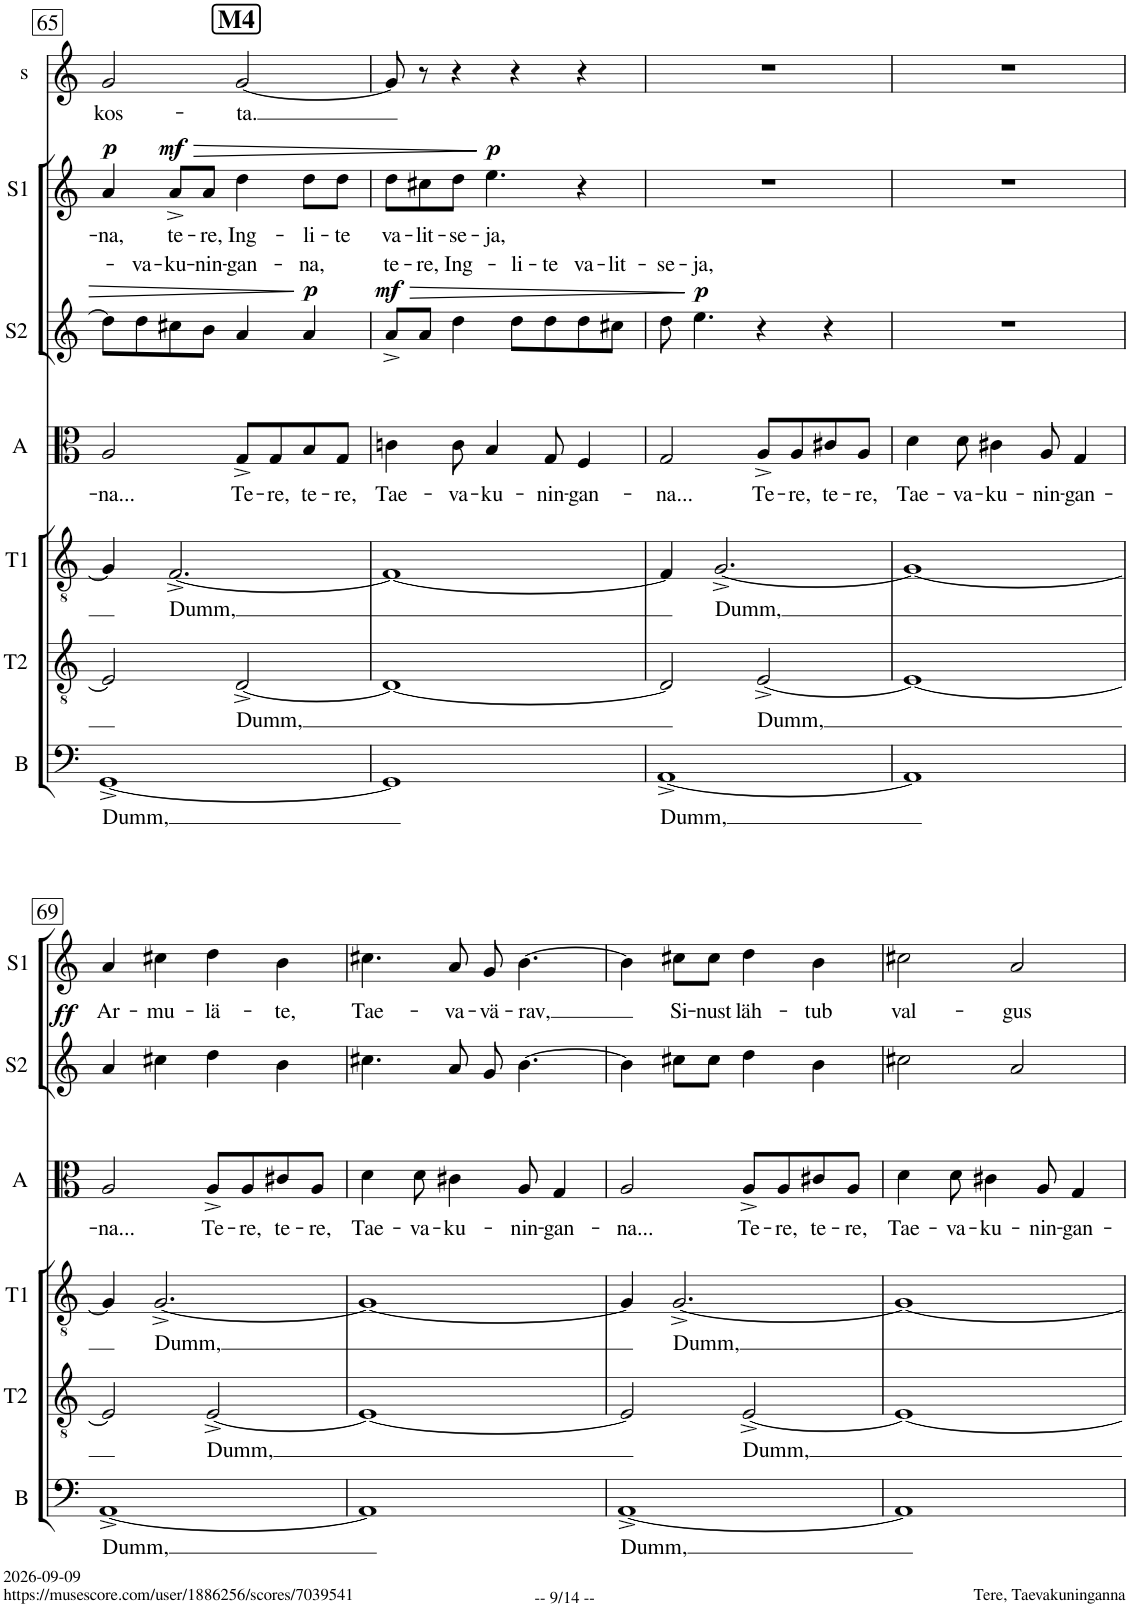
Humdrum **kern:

**kern	**text	**kern	**text	**kern	**text	**kern	**text	**kern	**text	**dynam	**kern	**text	**dynam	**kern	**text
*part7	*part7	*part6	*part6	*part5	*part5	*part4	*part4	*part3	*part3	*part3	*part2	*part2	*part2	*part1	*part1
*staff7	*staff7	*staff6	*staff6	*staff5	*staff5	*staff4	*staff4	*staff3	*staff3	*staff3	*staff2	*staff2	*staff2	*staff1	*staff1
*I"Bass	*	*I"Tenor II	*	*I"Tenor I	*	*I"Alto	*	*I"Soprano II	*	*	*I"Soprano I	*	*	*I"Solo	*
*I'B	*	*I'T2	*	*I'T1	*	*I'A	*	*I'S2	*	*	*I'S1	*	*	*I's	*
!!LO:PB:g=z
*clefF4	*	*clefGv2	*	*clefGv2	*	*clefC3	*	*clefG2	*	*	*clefG2	*	*	*clefG2	*
*	*	*	*	*	*	*Trd1c2	*	*	*	*	*	*	*	*	*
*k[]	*	*k[]	*	*k[]	*	*k[]	*	*k[]	*	*	*k[]	*	*	*k[]	*
*M4/4	*	*M4/4	*	*M4/4	*	*M4/4	*	*M4/4	*	*	*M4/4	*	*	*M4/4	*
!!LO:REH:place=s1:a:B:cj:fs=14:t=M4:qo=2
=65	=65	=65	=65	=65	=65	=65	=65	=65	=65	=65	=65	=65	=65	=65	=65
!	!LO:LY:b	!	!	!	!	!	!LO:LY:b	!	!	!	!	!LO:LY:b	!LO:DY:a	!	!LO:LY:b
[1GG^	Dumm,	2E/]	.	4G/]	.	2A/	-na...	8dd\L]	.	.	4a/	-na,	p	2g/	kos-
!	!	!	!	!	!	!	!	!	!LO:LY:a	!	!	!	!	!	!
.	.	.	.	.	.	.	.	8dd\	-va-	.	.	.	.	.	.
!	!	!	!	!	!LO:LY:b	!	!	!	!LO:LY:a	!	!	!LO:LY:b	!LO:HP:b	!	!
!	!	!	!	!	!	!	!	!	!	!	!	!	!LO:DY:n=1:a	!	!
.	.	.	.	[2.F^/	Dumm,	.	.	8cc#X\	-ku-	.	8a^/L	te-	> mf	.	.
!	!	!	!	!	!	!	!	!	!LO:LY:a	!	!	!LO:LY:b	!	!	!
.	.	.	.	.	.	.	.	8b\J	-nin-	.	8a/J	-re,	.	.	.
!	!	!	!LO:LY:b	!	!	!	!LO:LY:b	!	!LO:LY:a	!	!	!LO:LY:b	!	!	!LO:LY:b
.	.	[2D^/	Dumm,	.	.	8G^/L	Te-	4a/	-gan-	.	4dd\	Ing-	.	[2g/	-ta.
!	!	!	!	!	!	!	!LO:LY:b	!	!	!	!	!	!	!	!
.	.	.	.	.	.	8G/	-re,	.	.	.	.	.	.	.	.
!	!	!	!	!	!	!	!LO:LY:b	!	!LO:LY:a	!LO:DY:a	!	!LO:LY:b	!	!	!
.	.	.	.	.	.	8B/	te-	4a/	-na,	p	8dd\L	-li-	.	.	.
!	!	!	!	!	!	!	!LO:LY:b	!	!	!	!	!LO:LY:b	!	!	!
.	.	.	.	.	.	8G/J	-re,	.	.	.	8dd\J	-te	.	.	.
=66	=66	=66	=66	=66	=66	=66	=66	=66	=66	=66	=66	=66	=66	=66	=66
!	!	!	!	!	!	!	!LO:LY:b	!	!LO:LY:a	!LO:HP:b	!	!LO:LY:b	!	!	!
!	!	!	!	!	!	!	!	!	!	!LO:DY:n=1:a	!	!	!	!	!
1GG]	.	1D_	.	1F_	.	4cn\	Tae-	8a^/L	te-	> mf	8dd\L	va-	.	8g/]	.
!	!	!	!	!	!	!	!	!	!LO:LY:a	!	!	!LO:LY:b	!	!	!
.	.	.	.	.	.	.	.	8a/J	-re,	.	8cc#X\	-lit-	.	8r	.
!	!	!	!	!	!	!	!LO:LY:b	!	!LO:LY:a	!	!	!LO:LY:b	!	!	!
.	.	.	.	.	.	8c\	-va-	4dd\	Ing-	.	8dd\J	-se-	.	4r	.
!	!	!	!	!	!	!	!LO:LY:b	!	!	!	!	!LO:LY:b	!LO:DY:n=1:a	!	!
.	.	.	.	.	.	4B/	-ku-	.	.	.	4.ee\	-ja,	] p	.	.
!	!	!	!	!	!	!	!	!	!LO:LY:a	!	!	!	!	!	!
.	.	.	.	.	.	.	.	8dd\L	-li-	.	.	.	.	4r	.
!	!	!	!	!	!	!	!LO:LY:b	!	!LO:LY:a	!	!	!	!	!	!
.	.	.	.	.	.	8G/	-nin-	8dd\	-te	.	.	.	.	.	.
!	!	!	!	!	!	!	!LO:LY:b	!	!LO:LY:a	!	!	!	!	!	!
.	.	.	.	.	.	4F/	-gan-	8dd\	va-	.	4r	.	.	4r	.
!	!	!	!	!	!	!	!	!	!LO:LY:a	!	!	!	!	!	!
.	.	.	.	.	.	.	.	8cc#X\J	-lit-	.	.	.	.	.	.
=67	=67	=67	=67	=67	=67	=67	=67	=67	=67	=67	=67	=67	=67	=67	=67
!	!LO:LY:b	!	!	!	!	!	!LO:LY:b	!	!LO:LY:a	!	!	!	!	!	!
[1AA^	Dumm,	2D/]	.	4F/]	.	2G/	-na...	8dd\	-se-	.	1r	.	.	1r	.
!	!	!	!	!	!	!	!	!	!LO:LY:a	!LO:DY:n=1:a	!	!	!	!	!
.	.	.	.	.	.	.	.	4.ee\	-ja,	] p	.	.	.	.	.
!	!	!	!	!	!LO:LY:b	!	!	!	!	!	!	!	!	!	!
.	.	.	.	[2.G^/	Dumm,	.	.	.	.	.	.	.	.	.	.
!	!	!	!LO:LY:b	!	!	!	!LO:LY:b	!	!	!	!	!	!	!	!
.	.	[2E^/	Dumm,	.	.	8A^/L	Te-	4r	.	.	.	.	.	.	.
!	!	!	!	!	!	!	!LO:LY:b	!	!	!	!	!	!	!	!
.	.	.	.	.	.	8A/	-re,	.	.	.	.	.	.	.	.
!	!	!	!	!	!	!	!LO:LY:b	!	!	!	!	!	!	!	!
.	.	.	.	.	.	8c#X/	te-	4r	.	.	.	.	.	.	.
!	!	!	!	!	!	!	!LO:LY:b	!	!	!	!	!	!	!	!
.	.	.	.	.	.	8A/J	-re,	.	.	.	.	.	.	.	.
=68	=68	=68	=68	=68	=68	=68	=68	=68	=68	=68	=68	=68	=68	=68	=68
!	!	!	!	!	!	!	!LO:LY:b	!	!	!	!	!	!	!	!
1AA]	.	1E_	.	1G_	.	4d\	Tae-	1r	.	.	1r	.	.	1r	.
!	!	!	!	!	!	!	!LO:LY:b	!	!	!	!	!	!	!	!
.	.	.	.	.	.	8d\	-va-	.	.	.	.	.	.	.	.
!	!	!	!	!	!	!	!LO:LY:b	!	!	!	!	!	!	!	!
.	.	.	.	.	.	4c#X\	-ku-	.	.	.	.	.	.	.	.
!	!	!	!	!	!	!	!LO:LY:b	!	!	!	!	!	!	!	!
.	.	.	.	.	.	8A/	-nin-	.	.	.	.	.	.	.	.
!	!	!	!	!	!	!	!LO:LY:b	!	!	!	!	!	!	!	!
.	.	.	.	.	.	4G/	-gan-	.	.	.	.	.	.	.	.
!!LO:LB:g=z
=69	=69	=69	=69	=69	=69	=69	=69	=69	=69	=69	=69	=69	=69	=69	=69
!	!LO:LY:b	!	!	!	!	!	!LO:LY:b	!	!LO:LY:a	!LO:DY:a	!	!LO:LY:b	!	!	!
[1AA^	Dumm,	2E/]	.	4G/]	.	2A/	-na...	4a/	Ar-	ff	4a/	Ar-	.	1r	.
!	!	!	!	!	!LO:LY:b	!	!	!	!LO:LY:a	!	!	!LO:LY:b	!	!	!
.	.	.	.	[2.G^/	Dumm,	.	.	4cc#X\	-mu-	.	4cc#X\	-mu-	.	.	.
!	!	!	!LO:LY:b	!	!	!	!LO:LY:b	!	!LO:LY:a	!	!	!LO:LY:b	!	!	!
.	.	[2E^/	Dumm,	.	.	8A^/L	Te-	4dd\	-lä-	.	4dd\	-lä-	.	.	.
!	!	!	!	!	!	!	!LO:LY:b	!	!	!	!	!	!	!	!
.	.	.	.	.	.	8A/	-re,	.	.	.	.	.	.	.	.
!	!	!	!	!	!	!	!LO:LY:b	!	!LO:LY:a	!	!	!LO:LY:b	!	!	!
.	.	.	.	.	.	8c#X/	te-	4b\	-te,	.	4b\	-te,	.	.	.
!	!	!	!	!	!	!	!LO:LY:b	!	!	!	!	!	!	!	!
.	.	.	.	.	.	8A/J	-re,	.	.	.	.	.	.	.	.
=70	=70	=70	=70	=70	=70	=70	=70	=70	=70	=70	=70	=70	=70	=70	=70
!	!	!	!	!	!	!	!LO:LY:b	!	!LO:LY:a	!	!	!LO:LY:b	!	!	!
1AA]	.	1E_	.	1G_	.	4d\	Tae-	4.cc#X\	Tae-	.	4.cc#X\	Tae-	.	1r	.
!	!	!	!	!	!	!	!LO:LY:b	!	!	!	!	!	!	!	!
.	.	.	.	.	.	8d\	-va-	.	.	.	.	.	.	.	.
!	!	!	!	!	!	!	!LO:LY:b	!	!LO:LY:a	!	!	!LO:LY:b	!	!	!
.	.	.	.	.	.	4c#X\	-ku-	8a/	-va-	.	8a/	-va-	.	.	.
!	!	!	!	!	!	!	!	!	!LO:LY:a	!	!	!LO:LY:b	!	!	!
.	.	.	.	.	.	.	.	8g/	-vä-	.	8g/	-vä-	.	.	.
!	!	!	!	!	!	!	!LO:LY:b	!	!LO:LY:a	!	!	!LO:LY:b	!	!	!
.	.	.	.	.	.	8A/	-nin-	[4.b\	-rav,	.	[4.b\	-rav,	.	.	.
!	!	!	!	!	!	!	!LO:LY:b	!	!	!	!	!	!	!	!
.	.	.	.	.	.	4G/	-gan-	.	.	.	.	.	.	.	.
=71	=71	=71	=71	=71	=71	=71	=71	=71	=71	=71	=71	=71	=71	=71	=71
!	!LO:LY:b	!	!	!	!	!	!LO:LY:b	!	!	!	!	!	!	!	!
[1AA^	Dumm,	2E/]	.	4G/]	.	2A/	-na...	4b\]	.	.	4b\]	.	.	1r	.
!	!	!	!	!	!LO:LY:b	!	!	!	!LO:LY:a	!	!	!LO:LY:b	!	!	!
.	.	.	.	[2.G^/	Dumm,	.	.	8cc#X\L	Si-	.	8cc#X\L	Si-	.	.	.
!	!	!	!	!	!	!	!	!	!LO:LY:a	!	!	!LO:LY:b	!	!	!
.	.	.	.	.	.	.	.	8cc#\J	-nust	.	8cc#\J	-nust	.	.	.
!	!	!	!LO:LY:b	!	!	!	!LO:LY:b	!	!LO:LY:a	!	!	!LO:LY:b	!	!	!
.	.	[2E^/	Dumm,	.	.	8A^/L	Te-	4dd\	läh-	.	4dd\	läh-	.	.	.
!	!	!	!	!	!	!	!LO:LY:b	!	!	!	!	!	!	!	!
.	.	.	.	.	.	8A/	-re,	.	.	.	.	.	.	.	.
!	!	!	!	!	!	!	!LO:LY:b	!	!LO:LY:a	!	!	!LO:LY:b	!	!	!
.	.	.	.	.	.	8c#X/	te-	4b\	-tub	.	4b\	-tub	.	.	.
!	!	!	!	!	!	!	!LO:LY:b	!	!	!	!	!	!	!	!
.	.	.	.	.	.	8A/J	-re,	.	.	.	.	.	.	.	.
=72	=72	=72	=72	=72	=72	=72	=72	=72	=72	=72	=72	=72	=72	=72	=72
!	!	!	!	!	!	!	!LO:LY:b	!	!LO:LY:a	!	!	!LO:LY:b	!	!	!
1AA]	.	1E_	.	1G_	.	4d\	Tae-	2cc#X\	val-	.	2cc#X\	val-	.	1r	.
!	!	!	!	!	!	!	!LO:LY:b	!	!	!	!	!	!	!	!
.	.	.	.	.	.	8d\	-va-	.	.	.	.	.	.	.	.
!	!	!	!	!	!	!	!LO:LY:b	!	!	!	!	!	!	!	!
.	.	.	.	.	.	4c#X\	-ku-	.	.	.	.	.	.	.	.
!	!	!	!	!	!	!	!	!	!LO:LY:a	!	!	!LO:LY:b	!	!	!
.	.	.	.	.	.	.	.	2a/	-gus	.	2a/	-gus	.	.	.
!	!	!	!	!	!	!	!LO:LY:b	!	!	!	!	!	!	!	!
.	.	.	.	.	.	8A/	-nin-	.	.	.	.	.	.	.	.
!	!	!	!	!	!	!	!LO:LY:b	!	!	!	!	!	!	!	!
.	.	.	.	.	.	4G/	-gan-	.	.	.	.	.	.	.	.
=	=	=	=	=	=	=	=	=	=	=	=	=	=	=	=
*-	*-	*-	*-	*-	*-	*-	*-	*-	*-	*-	*-	*-	*-	*-	*-
